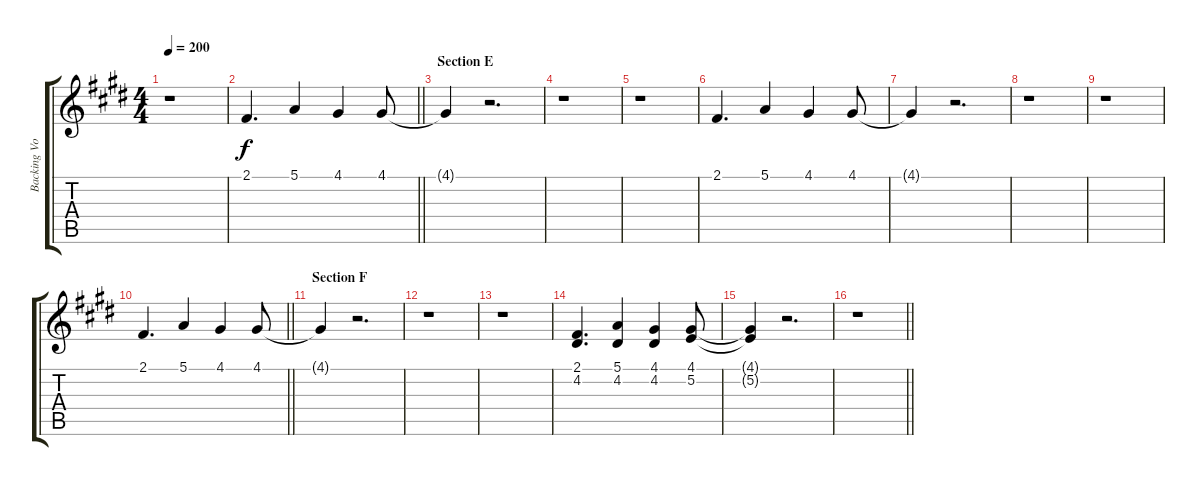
\track ("Backing Vocals" "Backing Vo") {instrument trumpet}
\staff {score tabs}
\tuning (E4 B3 G3 D3 A2 E2) {hide}
\ts (4 4)
\tempo 200
\clef g2
\ks e
r.1{dy f} |
\barLineRight lightlight
2.1.4{d} 5.1.4 4.1.4 4.1.8 |
\section ("" "Section E")
4.1{t}.4 r.2{d} |
r.1 |
r.1 |
2.1.4{d} 5.1.4 4.1.4 4.1.8 |
4.1{t}.4 r.2{d} |
r.1 |
r.1 |
\barLineRight lightlight
2.1.4{d} 5.1.4 4.1.4 4.1.8 |
\section ("" "Section F")
4.1{t}.4 r.2{d} |
r.1 |
r.1 |
(2.1 4.2).4{d} (5.1 4.2).4 (4.1 4.2).4 (4.1 5.2).8 |
(4.1{t} 5.2{t}).4 r.2{d} |
\barLineRight lightlight
r.1
